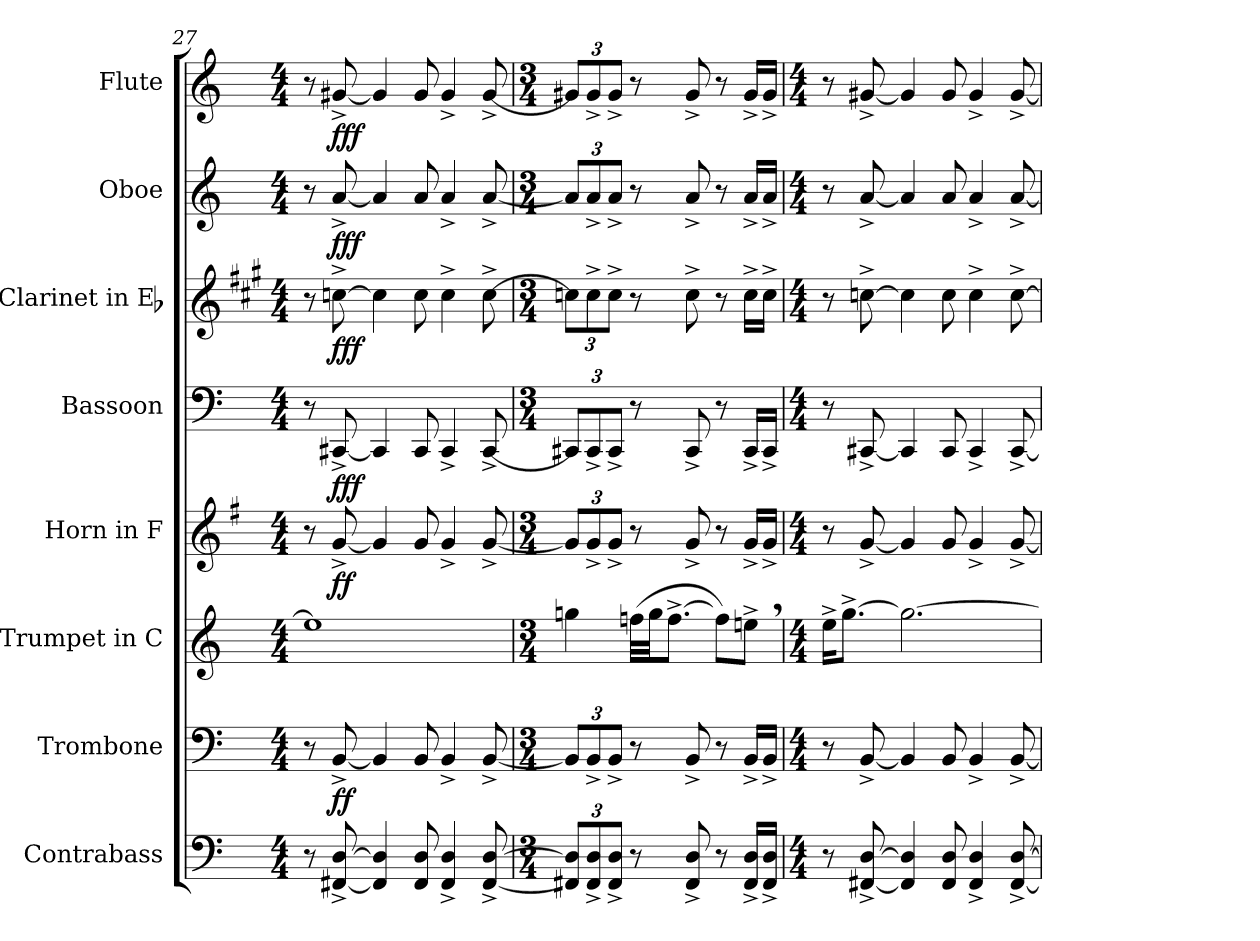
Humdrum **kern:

**kern	**kern	**dynam	**kern	**kern	**dynam	**kern	**dynam	**kern	**dynam	**kern	**dynam	**kern	**dynam
*part8	*part7	*part7	*part6	*part5	*part5	*part4	*part4	*part3	*part3	*part2	*part2	*part1	*part1
*staff8	*staff7	*staff7	*staff6	*staff5	*staff5	*staff4	*staff4	*staff3	*staff3	*staff2	*staff2	*staff1	*staff1
*I"Contrabass	*I"Trombone	*	*I"Trumpet in C	*I"Horn in F	*	*I"Bassoon	*	*I"Clarinet in Eb	*	*I"Oboe	*	*I"Flute	*
*I'cb	*I'tn	*	*I'tp	*	*	*I'bn	*	*I'cl	*	*I'ob	*	*I'fl	*
*clefF4	*clefF4	*	*clefG2	*clefG2	*	*clefF4	*	*clefG2	*	*clefG2	*	*clefG2	*
*ITrd7c12	*	*	*	*ITrd4c7	*	*	*	*ITrd-2c-3	*	*	*	*	*
*k[]	*k[]	*	*k[]	*k[]	*	*k[]	*	*k[]	*	*k[]	*	*k[]	*
*M4/4	*M4/4	*	*M4/4	*M4/4	*	*M4/4	*	*M4/4	*	*M4/4	*	*M4/4	*
=27	=27	=27	=27	=27	=27	=27	=27	=27	=27	=27	=27	=27	=27
8r	8r	.	1ee]	8r	.	8r	.	8r	.	8r	.	8r	.
[8FFF#X^ [8DD^	[8BB^	ff	.	[8c^	ff	[8CC#X^	fff	[8ee-X^	fff	[8a^	fff	[8g#X^	fff
4FFF#] 4DD]	4BB]	.	.	4c]	.	4CC#]	.	4ee-]	.	4a]	.	4g#]	.
8FFF# 8DD	8BB	.	.	8c	.	8CC#	.	8ee-	.	8a	.	8g#	.
4FFF#^ 4DD^	4BB^	.	.	4c^	.	4CC#^	.	4ee-^	.	4a^	.	4g#^	.
[8FFF#^ [8DD^	[8BB^	.	.	[8c^	.	[8CC#^	.	[8ee-^	.	[8a^	.	[8g#^	.
=28	=28	=28	=28	=28	=28	=28	=28	=28	=28	=28	=28	=28	=28
*M3/4	*M3/4	*	*M3/4	*M3/4	*	*M3/4	*	*M3/4	*	*M3/4	*	*M3/4	*
12FFF#X] 12DD]L	12BBL]	.	4ggni	12cL]	.	12CC#XL]	.	12ee-XL]	.	12aL]	.	12g#XL]	.
12FFF#^ 12DD^	12BB^	.	.	12c^	.	12CC#^	.	12ee-^	.	12a^	.	12g#^	.
12FFF#^ 12DD^J	12BB^J	.	.	12c^J	.	12CC#^J	.	12ee-^J	.	12a^J	.	12g#^J	.
8r	8r	.	(32ffniLLL	8r	.	8r	.	8r	.	8r	.	8r	.
.	.	.	32ggJJ	.	.	.	.	.	.	.	.	.	.
.	.	.	[8.ff^J	.	.	.	.	.	.	.	.	.	.
8FFF#^ 8DD^	8BB^	.	.	8c^	.	8CC#^	.	8ee-^	.	8a^	.	8g#^	.
8r	8r	.	8ffL])	8r	.	8r	.	8r	.	8r	.	8r	.
16FFF#^ 16DD^LL	16BB^LL	.	8eeni^,J	16c^LL	.	16CC#^LL	.	16ee-^LL	.	16a^LL	.	16g#^LL	.
16FFF#^ 16DD^JJ	16BB^JJ	.	.	16c^JJ	.	16CC#^JJ	.	16ee-^JJ	.	16a^JJ	.	16g#^JJ	.
=29	=29	=29	=29	=29	=29	=29	=29	=29	=29	=29	=29	=29	=29
*M4/4	*M4/4	*	*M4/4	*M4/4	*	*M4/4	*	*M4/4	*	*M4/4	*	*M4/4	*
8r	8r	.	16ee^KL	8r	.	8r	.	8r	.	8r	.	8r	.
.	.	.	[8.gg^J	.	.	.	.	.	.	.	.	.	.
[8FFF#X^ [8DD^	[8BB^	.	.	[8c^	.	[8CC#X^	.	[8ee-X^	.	[8a^	.	[8g#X^	.
4FFF#] 4DD]	4BB]	.	2.gg_	4c]	.	4CC#]	.	4ee-]	.	4a]	.	4g#]	.
8FFF# 8DD	8BB	.	.	8c	.	8CC#	.	8ee-	.	8a	.	8g#	.
4FFF#^ 4DD^	4BB^	.	.	4c^	.	4CC#^	.	4ee-^	.	4a^	.	4g#^	.
[8FFF#^ [8DD^	[8BB^	.	.	[8c^	.	[8CC#^	.	[8ee-^	.	[8a^	.	[8g#^	.
=	=	=	=	=	=	=	=	=	=	=	=	=	=
*-	*-	*-	*-	*-	*-	*-	*-	*-	*-	*-	*-	*-	*-
